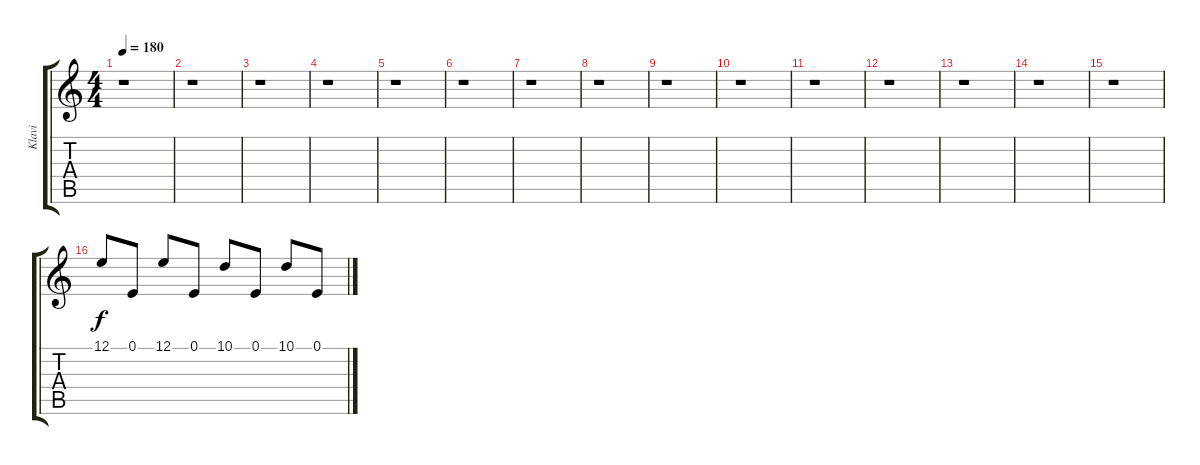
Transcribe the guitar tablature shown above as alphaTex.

\track ("Klavi" "Klavi") {instrument pad3polysynth}
\staff {score tabs}
\tuning (E4 B3 G3 D3 A2 E2) {hide}
\ts (4 4)
\tempo 180
\clef g2
\ks c
r.1{dy f} |
r.1 |
r.1 |
r.1 |
r.1 |
r.1 |
r.1 |
r.1 |
r.1 |
r.1 |
r.1 |
r.1 |
r.1 |
r.1 |
r.1 |
12.1.8 0.1.8 12.1.8 0.1.8 10.1.8 0.1.8 10.1.8 0.1.8
